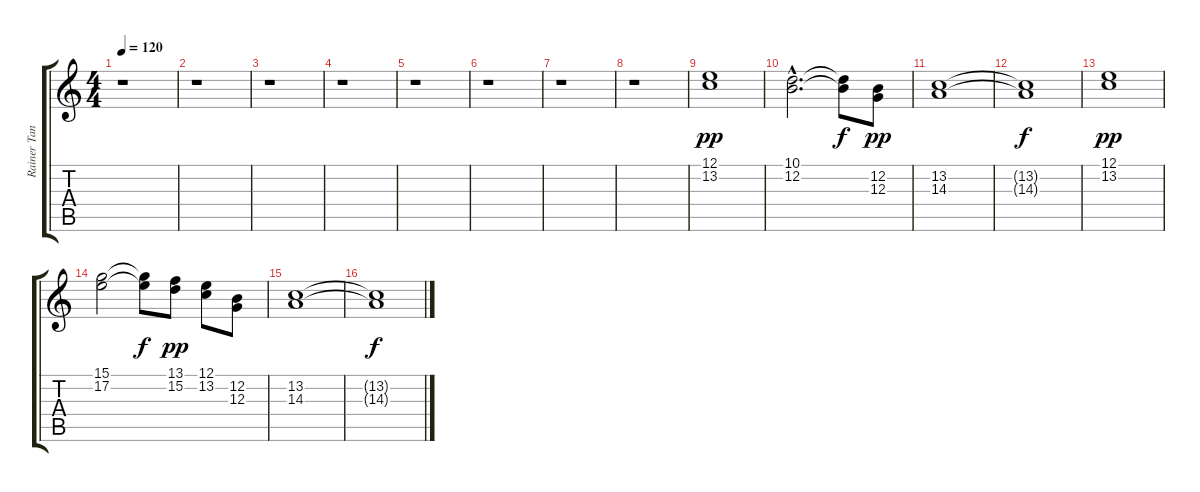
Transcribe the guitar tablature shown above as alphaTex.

\track ("Rainer Tan" "Rainer Tan") {instrument violin}
\staff {score tabs}
\tuning (E4 B3 G3 D3 A2 E2) {hide}
\ts (4 4)
\tempo 120
\clef g2
\ks c
r.1{dy pp instrument violin} |
r.1 |
r.1 |
r.1 |
r.1 |
r.1 |
r.1 |
r.1 |
(12.1 13.2).1 |
(10.1{hac} 12.2{hac}).2{d} (10.1{t} 12.2{t}).8{dy f} (12.2 12.3).8{dy pp} |
(13.2 14.3).1 |
(13.2{t} 14.3{t}).1{dy f} |
(12.1 13.2).1{dy pp} |
(15.1 17.2).2 (15.1{t} 17.2{t}).8{dy f} (13.1 15.2).8{dy pp} (12.1 13.2).8 (12.2 12.3).8 |
(13.2 14.3).1 |
(13.2{t} 14.3{t}).1{dy f}
